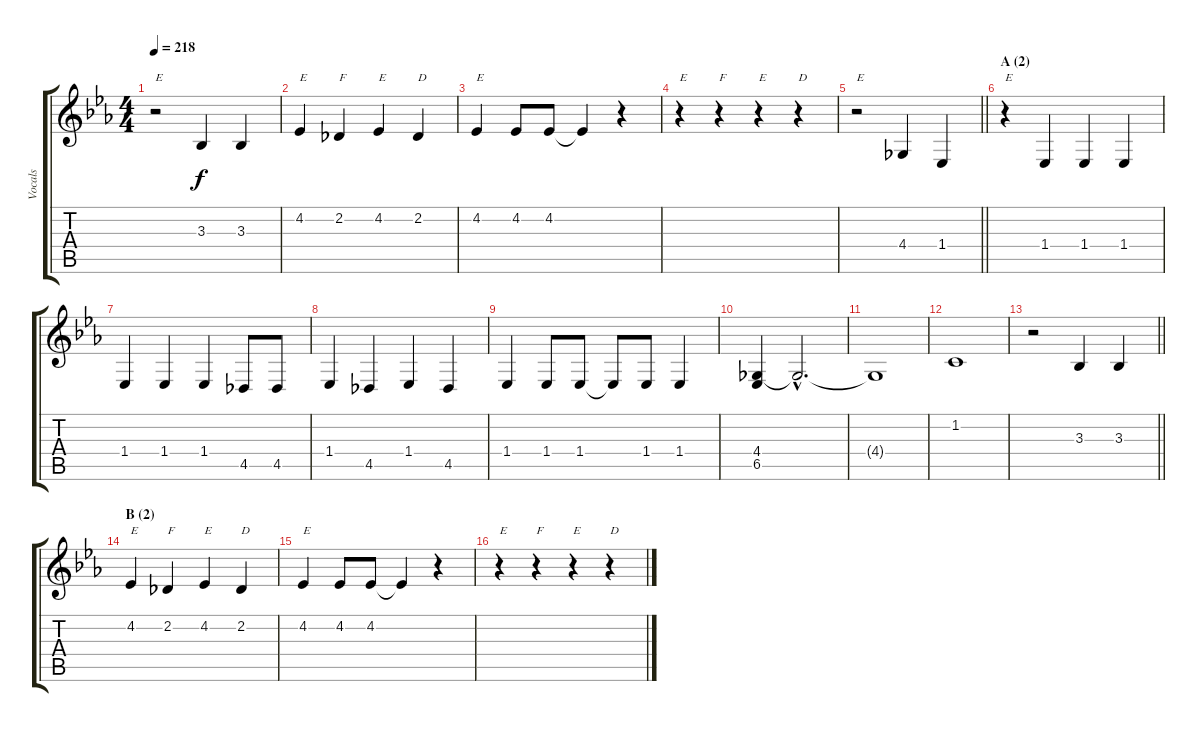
\track ("Vocals" "Vocals") {instrument sopranosax}
\staff {score tabs}
\tuning (E4 B3 G3 D3 A2 E2) {hide}
\ts (4 4)
\tempo 218
\clef g2
\ks eb
r.2{txt "E" dy f} 3.3.4 3.3.4 |
4.2.4{txt "E"} 2.2.4{txt "F"} 4.2.4{txt "E"} 2.2.4{txt "D"} |
4.2.4{txt "E"} 4.2.8 4.2.8 4.2{t}.4 r.4 |
r.4{txt "E"} r.4{txt "F"} r.4{txt "E"} r.4{txt "D"} |
\barLineRight lightlight
r.2{txt "E"} 4.4.4 1.4.4 |
\section ("" "A (2)")
r.4{txt "E"} 1.4.4 1.4.4 1.4.4 |
1.4.4 1.4.4 1.4.4 4.5.8 4.5.8 |
1.4.4 4.5.4 1.4.4 4.5.4 |
1.4.4 1.4.8 1.4.8 1.4{t}.8 1.4.8 1.4.4 |
(4.4 6.5).4 4.4{hac t}.2{d} |
4.4{t}.1 |
1.2.1 |
\barLineRight lightlight
r.2 3.3.4 3.3.4 |
\section ("" "B (2)")
4.2.4{txt "E"} 2.2.4{txt "F"} 4.2.4{txt "E"} 2.2.4{txt "D"} |
4.2.4{txt "E"} 4.2.8 4.2.8 4.2{t}.4 r.4 |
r.4{txt "E"} r.4{txt "F"} r.4{txt "E"} r.4{txt "D"}
